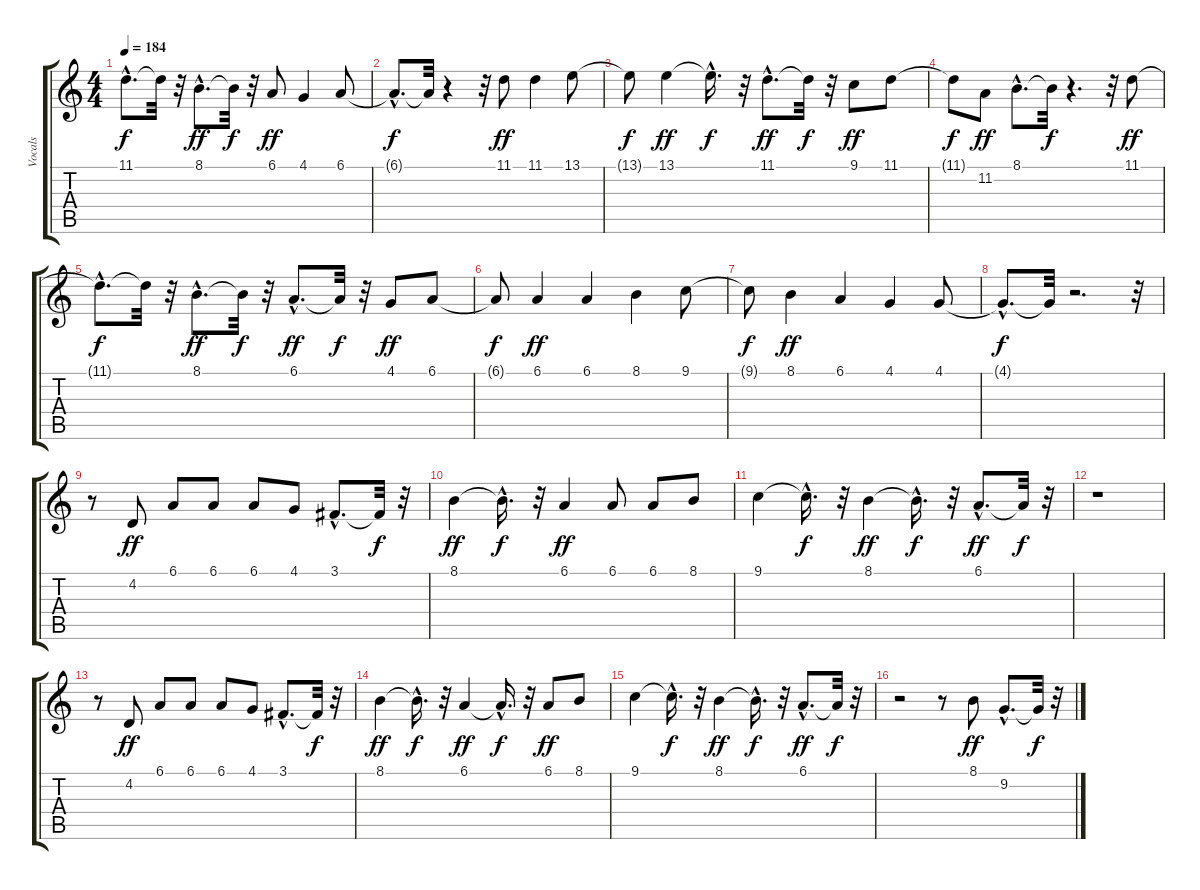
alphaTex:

\track ("Vocals" "Vocals") {instrument altosax}
\staff {score tabs}
\tuning (Eb4 Bb3 Gb3 Db3 Ab2 Eb2) {hide}
\ts (4 4)
\tempo 184
\clef g2
\ks c
11.1{hac t}.8{d dy f} 11.1{t}.32 r.32 8.1{hac}.8{d dy ff} 8.1{t}.32{dy f} r.32 6.1.8{dy ff} 4.1.4 6.1.8 |
6.1{hac t}.8{d dy f} 6.1{t}.32 r.4 r.32 11.1.8{dy ff} 11.1.4 13.1.8 |
13.1{t}.8{dy f} 13.1.4{dy ff} 13.1{hac t}.16{d dy f} r.32 11.1{hac}.8{d dy ff} 11.1{t}.32{dy f} r.32 9.1.8{dy ff} 11.1.8 |
11.1{t}.8{dy f} 11.2.8{dy ff} 8.1{hac}.8{d} 8.1{t}.32{dy f} r.4{d} r.32 11.1.8{dy ff} |
11.1{hac t}.8{d dy f} 11.1{t}.32 r.32 8.1{hac}.8{d dy ff} 8.1{t}.32{dy f} r.32 6.1{hac}.8{d dy ff} 6.1{t}.32{dy f} r.32 4.1.8{dy ff} 6.1.8 |
6.1{t}.8{dy f} 6.1.4{dy ff} 6.1.4 8.1.4 9.1.8 |
9.1{t}.8{dy f} 8.1.4{dy ff} 6.1.4 4.1.4 4.1.8 |
4.1{hac t}.8{d dy f} 4.1{t}.32 r.2{d} r.32 |
r.8 4.2.8{dy ff} 6.1.8 6.1.8 6.1.8 4.1.8 3.1{hac}.8{d} 3.1{t}.32{dy f} r.32 |
8.1.4{dy ff} 8.1{hac t}.16{d dy f} r.32 6.1.4{dy ff} 6.1.8 6.1.8 8.1.8 |
9.1.4 9.1{hac t}.16{d dy f} r.32 8.1.4{dy ff} 8.1{hac t}.16{d dy f} r.32 6.1{hac}.8{d dy ff} 6.1{t}.32{dy f} r.32 |
r.1 |
r.8 4.2.8{dy ff} 6.1.8 6.1.8 6.1.8 4.1.8 3.1{hac}.8{d} 3.1{t}.32{dy f} r.32 |
8.1.4{dy ff} 8.1{hac t}.16{d dy f} r.32 6.1.4{dy ff} 6.1{hac t}.16{d dy f} r.32 6.1.8{dy ff} 8.1.8 |
9.1.4 9.1{hac t}.16{d dy f} r.32 8.1.4{dy ff} 8.1{hac t}.16{d dy f} r.32 6.1{hac}.8{d dy ff} 6.1{t}.32{dy f} r.32 |
r.2 r.8 8.1.8{dy ff} 9.2{hac}.8{d} 9.2{t}.32{dy f} r.32
